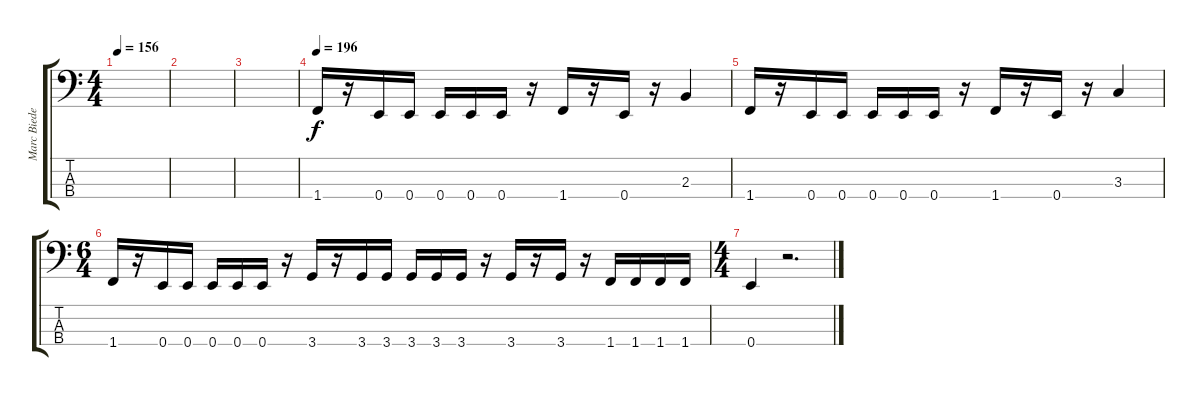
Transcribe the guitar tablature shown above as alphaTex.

\track ("Marc Biedermann" "Marc Biede") {instrument electricbasspick}
\staff {score tabs}
\tuning (G2 D2 A1 E1) {hide}
\ts (4 4)
\tempo 156
\clef f4
\ks c
|
|
|
\tempo 196
1.4.16 r.16 0.4.16 0.4.16 0.4.16 0.4.16 0.4.16 r.16 1.4.16 r.16 0.4.16 r.16 2.3.4 |
1.4.16 r.16 0.4.16 0.4.16 0.4.16 0.4.16 0.4.16 r.16 1.4.16 r.16 0.4.16 r.16 3.3.4 |
\ts (6 4)
1.4.16 r.16 0.4.16 0.4.16 0.4.16 0.4.16 0.4.16 r.16 3.4.16 r.16 3.4.16 3.4.16 3.4.16 3.4.16 3.4.16 r.16 3.4.16 r.16 3.4.16 r.16 1.4.16 1.4.16 1.4.16 1.4.16 |
\ts (4 4)
0.4.4 r.2{d}
